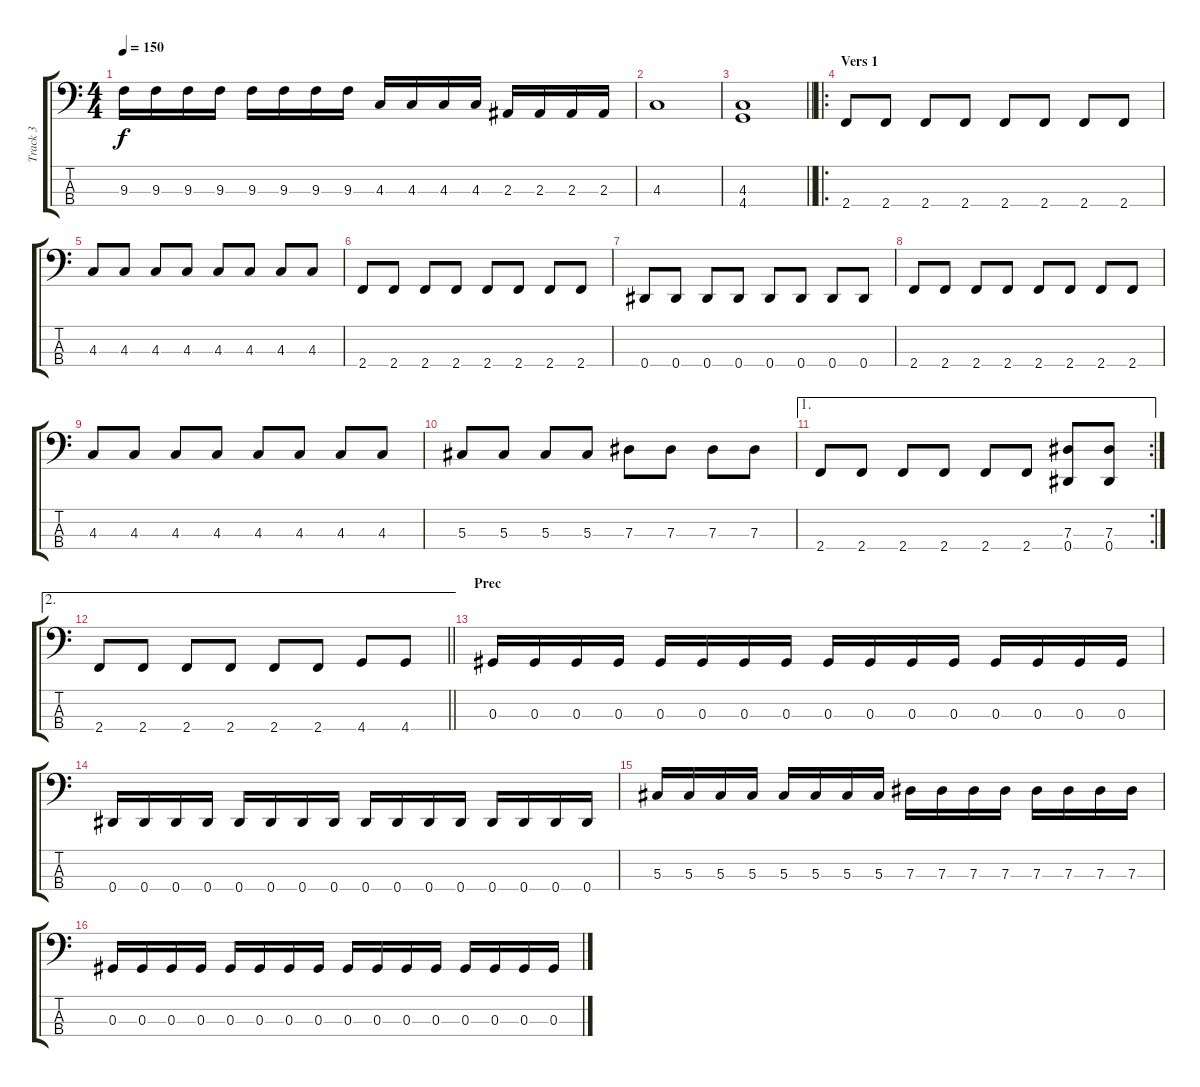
\track ("Track 3" "Track 3") {instrument electricbasspick}
\staff {score tabs}
\tuning (Gb2 Db2 Ab1 Eb1) {hide}
\ts (4 4)
\tempo 150
\clef f4
\ks c
9.3.16{dy f} 9.3.16 9.3.16 9.3.16 9.3.16 9.3.16 9.3.16 9.3.16 4.3.16 4.3.16 4.3.16 4.3.16 2.3.16 2.3.16 2.3.16 2.3.16 |
4.3.1 |
\barLineRight lightlight
(4.3 4.4).1 |
\ro
\section ("" "Vers 1")
2.4.8 2.4.8 2.4.8 2.4.8 2.4.8 2.4.8 2.4.8 2.4.8 |
4.3.8 4.3.8 4.3.8 4.3.8 4.3.8 4.3.8 4.3.8 4.3.8 |
2.4.8 2.4.8 2.4.8 2.4.8 2.4.8 2.4.8 2.4.8 2.4.8 |
0.4.8 0.4.8 0.4.8 0.4.8 0.4.8 0.4.8 0.4.8 0.4.8 |
2.4.8 2.4.8 2.4.8 2.4.8 2.4.8 2.4.8 2.4.8 2.4.8 |
4.3.8 4.3.8 4.3.8 4.3.8 4.3.8 4.3.8 4.3.8 4.3.8 |
5.3.8 5.3.8 5.3.8 5.3.8 7.3.8 7.3.8 7.3.8 7.3.8 |
\ae 1
\rc 2
2.4.8 2.4.8 2.4.8 2.4.8 2.4.8 2.4.8 (7.3 0.4).8 (7.3 0.4).8 |
\ae 2
\barLineRight lightlight
2.4.8 2.4.8 2.4.8 2.4.8 2.4.8 2.4.8 4.4.8 4.4.8 |
\section ("" "Prec")
0.3.16 0.3.16 0.3.16 0.3.16 0.3.16 0.3.16 0.3.16 0.3.16 0.3.16 0.3.16 0.3.16 0.3.16 0.3.16 0.3.16 0.3.16 0.3.16 |
0.4.16 0.4.16 0.4.16 0.4.16 0.4.16 0.4.16 0.4.16 0.4.16 0.4.16 0.4.16 0.4.16 0.4.16 0.4.16 0.4.16 0.4.16 0.4.16 |
5.3.16 5.3.16 5.3.16 5.3.16 5.3.16 5.3.16 5.3.16 5.3.16 7.3.16 7.3.16 7.3.16 7.3.16 7.3.16 7.3.16 7.3.16 7.3.16 |
0.3.16 0.3.16 0.3.16 0.3.16 0.3.16 0.3.16 0.3.16 0.3.16 0.3.16 0.3.16 0.3.16 0.3.16 0.3.16 0.3.16 0.3.16 0.3.16
